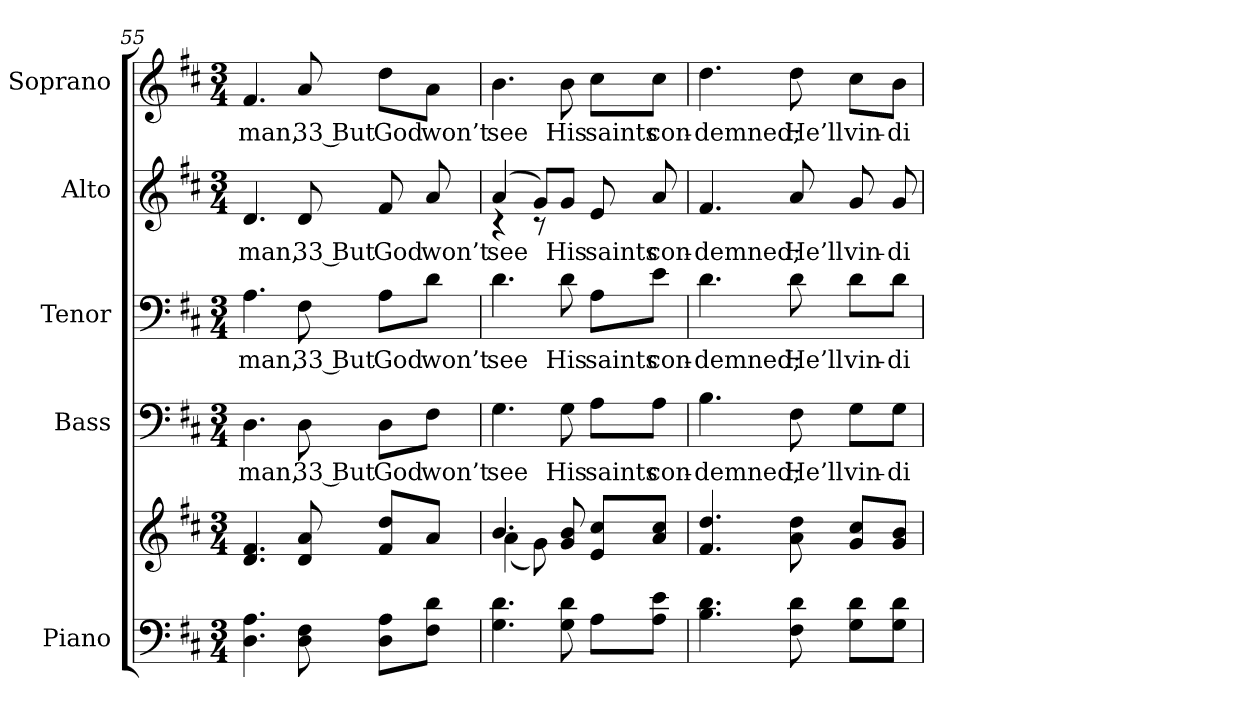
**kern	**kern	**kern	**text	**kern	**text	**kern	**text	**kern	**text
*part5	*part5	*part4	*part4	*part3	*part3	*part2	*part2	*part1	*part1
*staff6	*staff5	*staff4	*staff4	*staff3	*staff3	*staff2	*staff2	*staff1	*staff1
*I"Piano	*	*I"Bass	*	*I"Tenor	*	*I"Alto	*	*I"Soprano	*
*I'Pno.	*	*I'B.	*	*I'T.	*	*I'A.	*	*I'S.	*
!!LO:PB:g=z
*clefF4	*clefG2	*clefF4	*	*clefF4	*	*clefG2	*	*clefG2	*
*k[f#c#]	*k[f#c#]	*k[f#c#]	*	*k[f#c#]	*	*k[f#c#]	*	*k[f#c#]	*
*D:	*D:	*D:	*	*D:	*	*D:	*	*D:	*
*M3/4	*M3/4	*M3/4	*	*M3/4	*	*M3/4	*	*M3/4	*
=55	=55	=55	=55	=55	=55	=55	=55	=55	=55
!	!	!	!LO:LY:b:color=#000000	!	!	!	!	!	!
!	!	!	!	!	!LO:LY:b:color=#000000	!	!	!	!
!	!	!	!	!	!	!	!LO:LY:b:color=#000000	!	!
!	!	!	!	!	!	!	!	!	!LO:LY:b:color=#000000
4.Di\ 4.Ai	4.di/ 4.f#i	4.Di\	man,	4.Ai\	man,	4.di/	man,	4.f#i/	man,
!	!	!	!LO:LY:b:color=#000000	!	!	!	!	!	!
!	!	!	!	!	!LO:LY:b:color=#000000	!	!	!	!
!	!	!	!	!	!	!	!LO:LY:b:color=#000000	!	!
!	!	!	!	!	!	!	!	!	!LO:LY:b:color=#000000
8Di\ 8F#i	8di/ 8ai	8Di\	33 But	8F#i\	33 But	8di/	33 But	8ai/	33 But
!	!	!	!LO:LY:b:color=#000000	!	!	!	!	!	!
!	!	!	!	!	!LO:LY:b:color=#000000	!	!	!	!
!	!	!	!	!	!	!	!LO:LY:b:color=#000000	!	!
!	!	!	!	!	!	!	!	!	!LO:LY:b:color=#000000
8Di\ 8Ai\L	8f#i/ 8ddi/L	8Di\L	God	8Ai\L	God	8f#i/	God	8ddi\L	God
!	!	!	!LO:LY:b:color=#000000	!	!	!	!	!	!
!	!	!	!	!	!LO:LY:b:color=#000000	!	!	!	!
!	!	!	!	!	!	!	!LO:LY:b:color=#000000	!	!
!	!	!	!	!	!	!	!	!	!LO:LY:b:color=#000000
8F#i\ 8di\J	8ai/J	8F#i\J	won’t	8di\J	won’t	8ai/	won’t	8ai\J	won’t
=56	=56	=56	=56	=56	=56	=56	=56	=56	=56
*	*^	*	*	*	*	*	*	*	*
!	!	!	!	!LO:LY:b:color=#000000	!	!	!	!	!	!
!	!	!	!	!	!	!LO:LY:b:color=#000000	!	!	!	!
!	!	!	!	!	!	!	!	!LO:LY:b:color=#000000	!	!
*	*	*	*	*	*	*	*^	*	*	*
!	!	!	!	!	!	!	!	!	!	!	!LO:LY:b:color=#000000
4.Gi\ 4.di	4.bi/	(4ai\	4.Gi\	see	4.di\	see	(4ai/	4r	see	4.bi\	see
.	.	8gi\)	.	.	.	.	8gi/L)	8r	.	.	.
!	!	!	!	!LO:LY:b:color=#000000	!	!	!	!	!	!	!
!	!	!	!	!	!	!LO:LY:b:color=#000000	!	!	!	!	!
!	!	!	!	!	!	!	!	!	!LO:LY:b:color=#000000	!	!
!	!	!	!	!	!	!	!	!	!	!	!LO:LY:b:color=#000000
8Gi\ 8di	8gi/ 8bi	8ryy	8Gi\	His	8di\	His	8gi/J	8ryy	His	8bi\	His
!	!	!	!	!LO:LY:b:color=#000000	!	!	!	!	!	!	!
!	!	!	!	!	!	!LO:LY:b:color=#000000	!	!	!	!	!
!	!	!	!	!	!	!	!	!	!LO:LY:b:color=#000000	!	!
!	!	!	!	!	!	!	!	!	!	!	!LO:LY:b:color=#000000
8Ai\L	8ei/ 8cc#i/L	4ryy	8Ai\L	saints	8Ai\L	saints	8ei/	4ryy	saints	8cc#i\L	saints
!	!	!	!	!LO:LY:b:color=#000000	!	!	!	!	!	!	!
!	!	!	!	!	!	!LO:LY:b:color=#000000	!	!	!	!	!
!	!	!	!	!	!	!	!	!	!LO:LY:b:color=#000000	!	!
!	!	!	!	!	!	!	!	!	!	!	!LO:LY:b:color=#000000
8Ai\ 8ei\J	8ai/ 8cc#i/J	.	8Ai\J	con-	8ei\J	con-	8ai/	.	con-	8cc#i\J	con-
*	*v	*v	*	*	*	*	*v	*v	*	*	*
=57	=57	=57	=57	=57	=57	=57	=57	=57	=57
!	!	!	!LO:LY:b:color=#000000	!	!	!	!	!	!
!	!	!	!	!	!LO:LY:b:color=#000000	!	!	!	!
!	!	!	!	!	!	!	!LO:LY:b:color=#000000	!	!
!	!	!	!	!	!	!	!	!	!LO:LY:b:color=#000000
4.Bi\ 4.di	4.f#i/ 4.ddi	4.Bi\	-demned;	4.di\	-demned;	4.f#i/	-demned;	4.ddi\	-demned;
!	!	!	!LO:LY:b:color=#000000	!	!	!	!	!	!
!	!	!	!	!	!LO:LY:b:color=#000000	!	!	!	!
!	!	!	!	!	!	!	!LO:LY:b:color=#000000	!	!
!	!	!	!	!	!	!	!	!	!LO:LY:b:color=#000000
8F#i\ 8di	8ai\ 8ddi	8F#i\	He’ll	8di\	He’ll	8ai/	He’ll	8ddi\	He’ll
!	!	!	!LO:LY:b:color=#000000	!	!	!	!	!	!
!	!	!	!	!	!LO:LY:b:color=#000000	!	!	!	!
!	!	!	!	!	!	!	!LO:LY:b:color=#000000	!	!
!	!	!	!	!	!	!	!	!	!LO:LY:b:color=#000000
8Gi\ 8di\L	8gi/ 8cc#i/L	8Gi\L	vin-	8di\L	vin-	8gi/	vin-	8cc#i\L	vin-
!	!	!	!LO:LY:b:color=#000000	!	!	!	!	!	!
!	!	!	!	!	!LO:LY:b:color=#000000	!	!	!	!
!	!	!	!	!	!	!	!LO:LY:b:color=#000000	!	!
!	!	!	!	!	!	!	!	!	!LO:LY:b:color=#000000
8Gi\ 8di\J	8gi/ 8bi/J	8Gi\J	-di-	8di\J	-di-	8gi/	-di-	8bi\J	-di-
=	=	=	=	=	=	=	=	=	=
*-	*-	*-	*-	*-	*-	*-	*-	*-	*-
